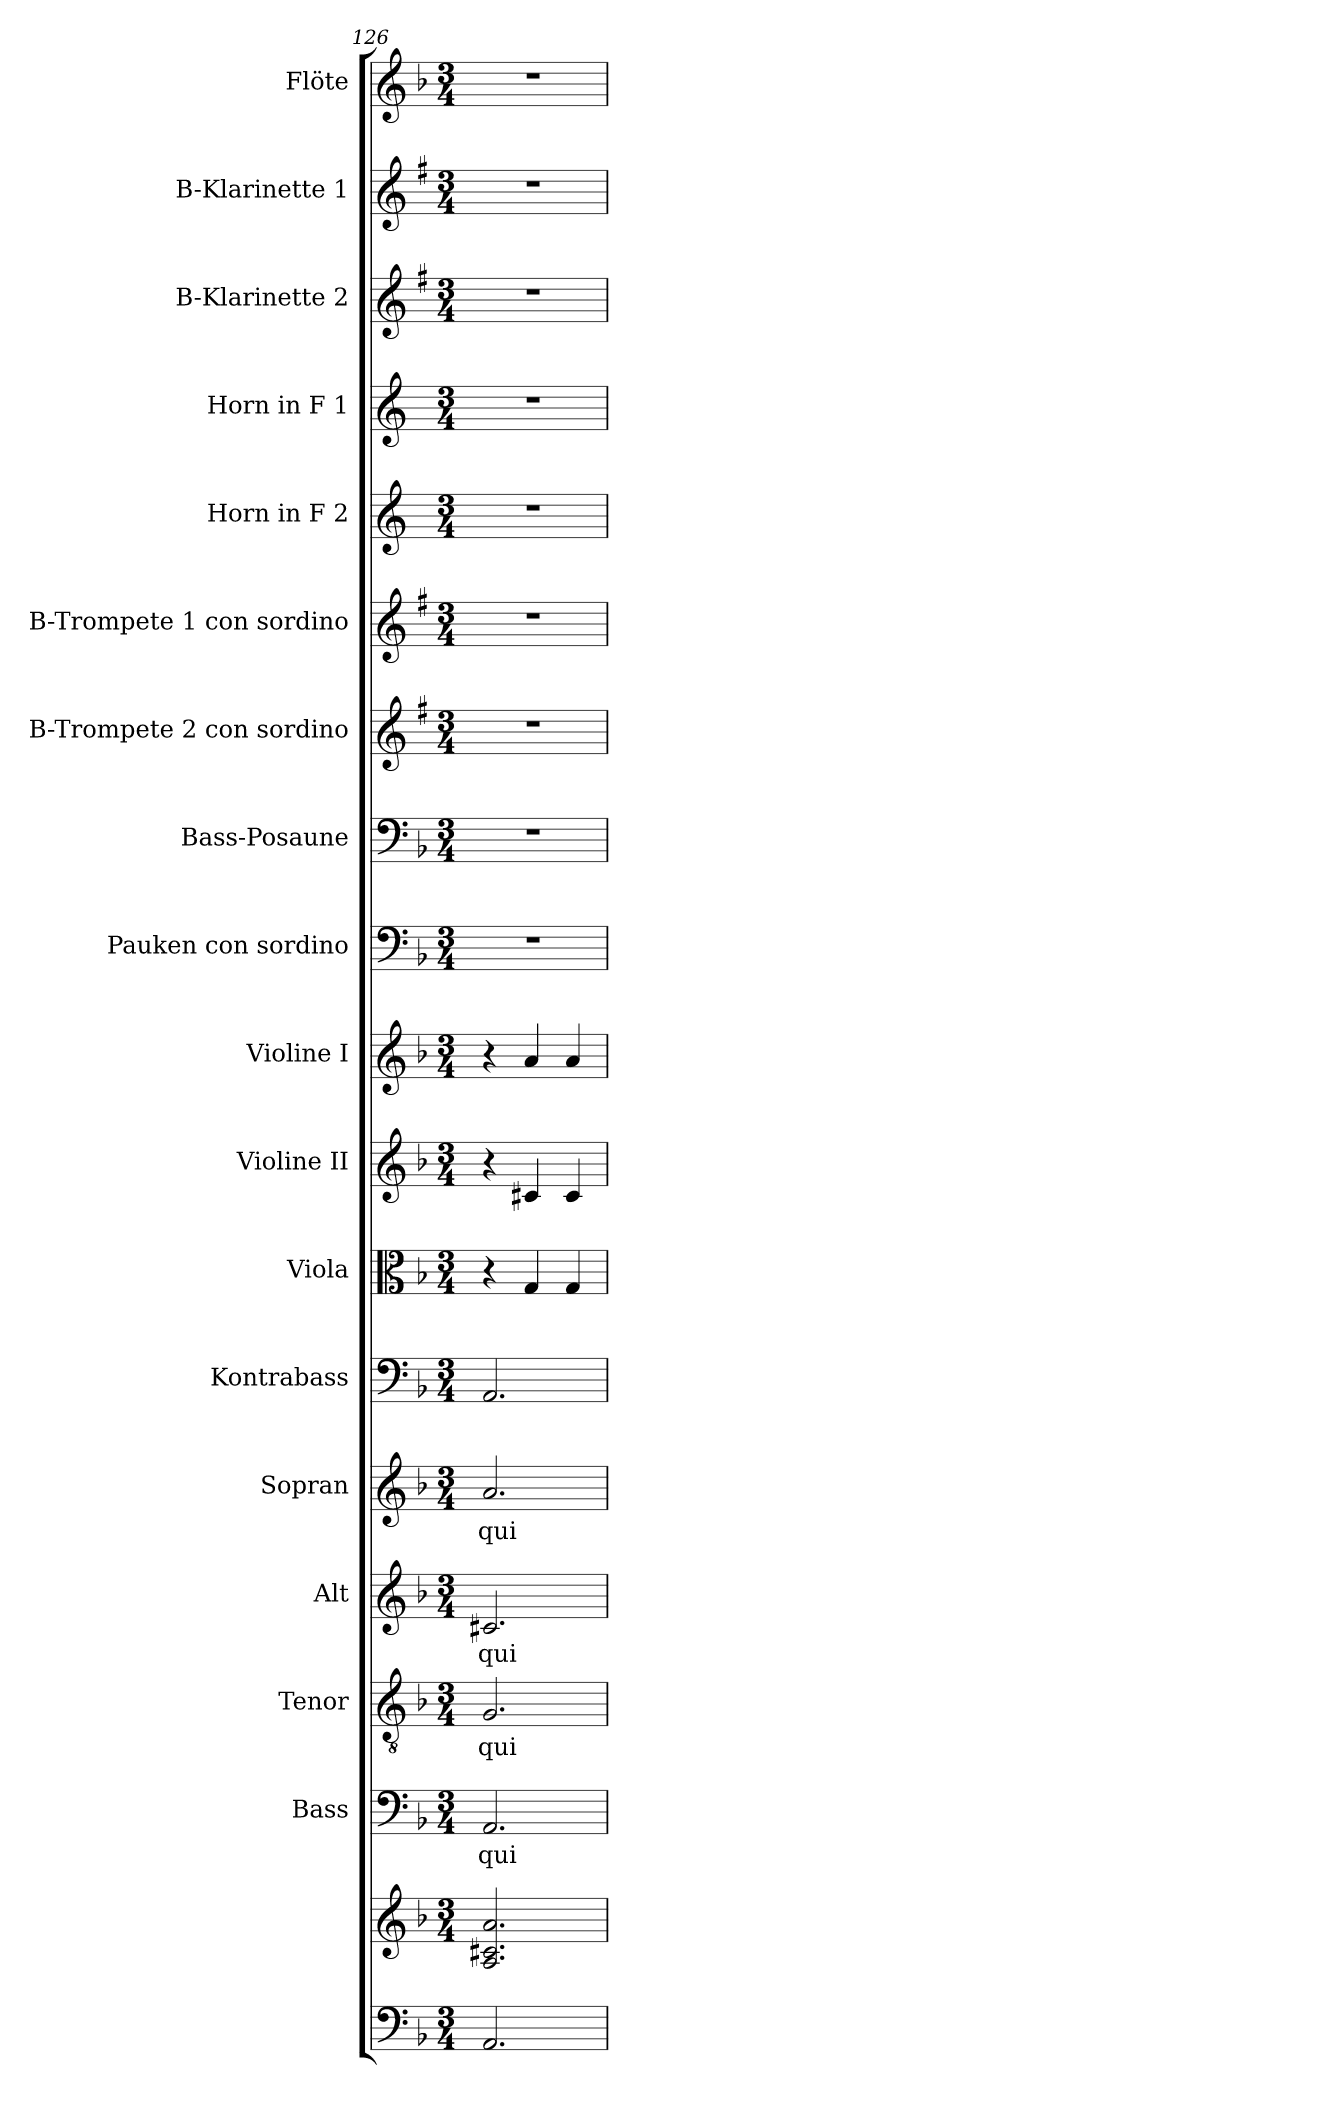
**kern	**kern	**kern	**text	**kern	**text	**kern	**text	**kern	**text	**kern	**kern	**kern	**kern	**kern	**kern	**kern	**kern	**kern	**kern	**kern	**kern	**kern
*part18	*part18	*part17	*part17	*part16	*part16	*part15	*part15	*part14	*part14	*part13	*part12	*part11	*part10	*part9	*part8	*part7	*part6	*part5	*part4	*part3	*part2	*part1
*staff19	*staff18	*staff17	*staff17	*staff16	*staff16	*staff15	*staff15	*staff14	*staff14	*staff13	*staff12	*staff11	*staff10	*staff9	*staff8	*staff7	*staff6	*staff5	*staff4	*staff3	*staff2	*staff1
*	*	*I"Bass	*	*I"Tenor	*	*I"Alt	*	*I"Sopran	*	*I"Kontrabass	*I"Viola	*I"Violine II	*I"Violine I	*I"Pauken con sordino	*I"Bass-Posaune	*I"B-Trompete 2 con sordino	*I"B-Trompete 1 con sordino	*I"Horn in F 2	*I"Horn in F 1	*I"B-Klarinette 2	*I"B-Klarinette 1	*I"Flöte
*	*	*I'B.	*	*I'T.	*	*I'A.	*	*I'S.	*	*I'Kb.	*I'Vla.	*I'Vl. II	*I'Vl. I	*I'Pk.	*I'B. Pos.	*I'B Trp. 2	*I'B Trp. 1	*	*	*I'B Kl. 2	*I'B Kl. 1	*I'Fl.
*clefF4	*clefG2	*clefF4	*	*clefGv2	*	*clefG2	*	*clefG2	*	*clefF4	*clefC3	*clefG2	*clefG2	*clefF4	*clefF4	*clefG2	*clefG2	*clefG2	*clefG2	*clefG2	*clefG2	*clefG2
*	*	*	*	*	*	*	*	*	*	*ITrd7c12	*	*	*	*	*	*ITrd1c2	*ITrd1c2	*ITrd4c7	*ITrd4c7	*ITrd1c2	*ITrd1c2	*
*k[b-]	*k[b-]	*k[b-]	*	*k[b-]	*	*k[b-]	*	*k[b-]	*	*k[b-]	*k[b-]	*k[b-]	*k[b-]	*k[b-]	*k[b-]	*k[b-]	*k[b-]	*k[b-]	*k[b-]	*k[b-]	*k[b-]	*k[b-]
*F:	*F:	*F:	*	*F:	*	*F:	*	*F:	*	*F:	*F:	*F:	*F:	*F:	*F:	*F:	*F:	*F:	*F:	*F:	*F:	*F:
*M3/4	*M3/4	*M3/4	*	*M3/4	*	*M3/4	*	*M3/4	*	*M3/4	*M3/4	*M3/4	*M3/4	*M3/4	*M3/4	*M3/4	*M3/4	*M3/4	*M3/4	*M3/4	*M3/4	*M3/4
=126	=126	=126	=126	=126	=126	=126	=126	=126	=126	=126	=126	=126	=126	=126	=126	=126	=126	=126	=126	=126	=126	=126
!	!	!	!LO:LY:b	!	!LO:LY:b	!	!LO:LY:b	!	!LO:LY:b	!	!	!	!	!	!	!	!	!	!	!	!	!
2.AA/	2.A/ 2.c#X/ 2.a/	2.AA/	-qui-	2.G/	-qui-	2.c#X/	-qui-	2.a/	-qui-	2.AAA/	4r	4r	4r	2.r	2.r	2.r	2.r	2.r	2.r	2.r	2.r	2.r
.	.	.	.	.	.	.	.	.	.	.	4G/	4c#X/	4a/	.	.	.	.	.	.	.	.	.
.	.	.	.	.	.	.	.	.	.	.	4G/	4c#/	4a/	.	.	.	.	.	.	.	.	.
=	=	=	=	=	=	=	=	=	=	=	=	=	=	=	=	=	=	=	=	=	=	=
*-	*-	*-	*-	*-	*-	*-	*-	*-	*-	*-	*-	*-	*-	*-	*-	*-	*-	*-	*-	*-	*-	*-
